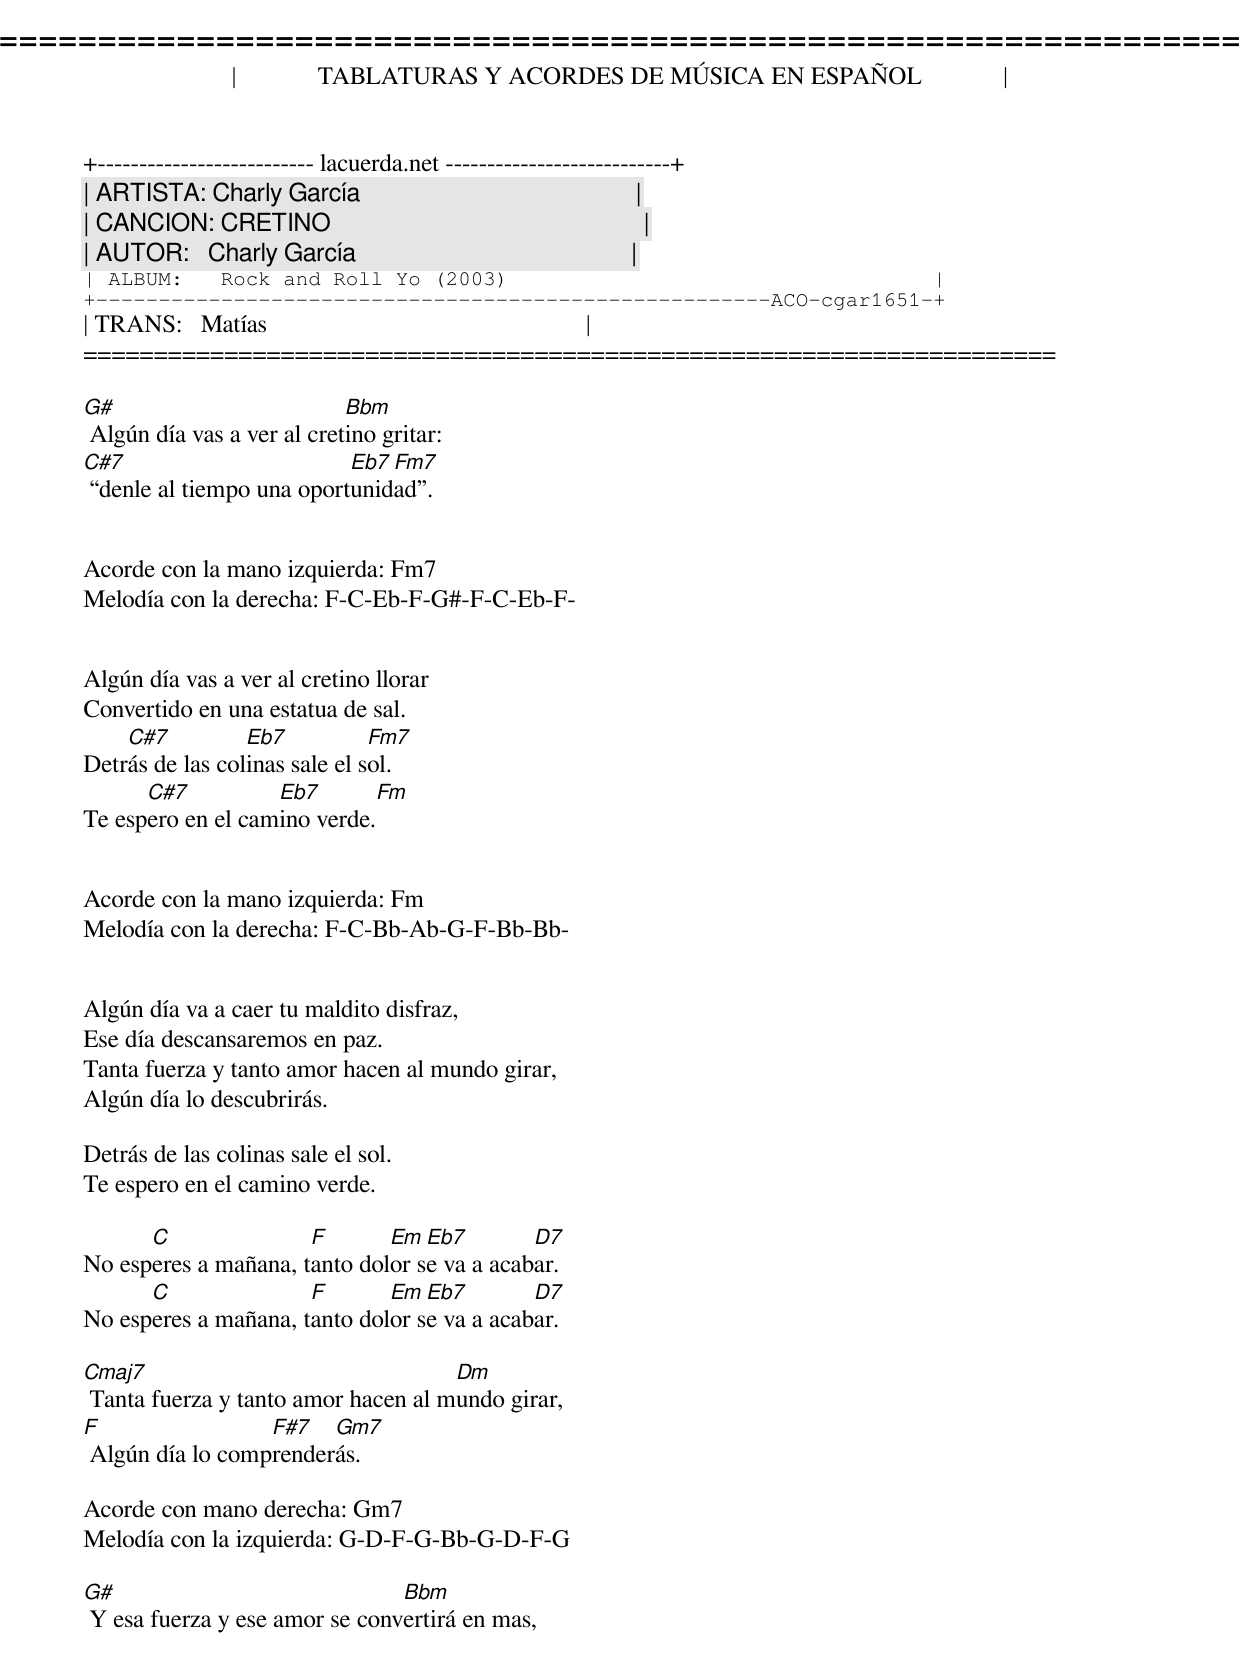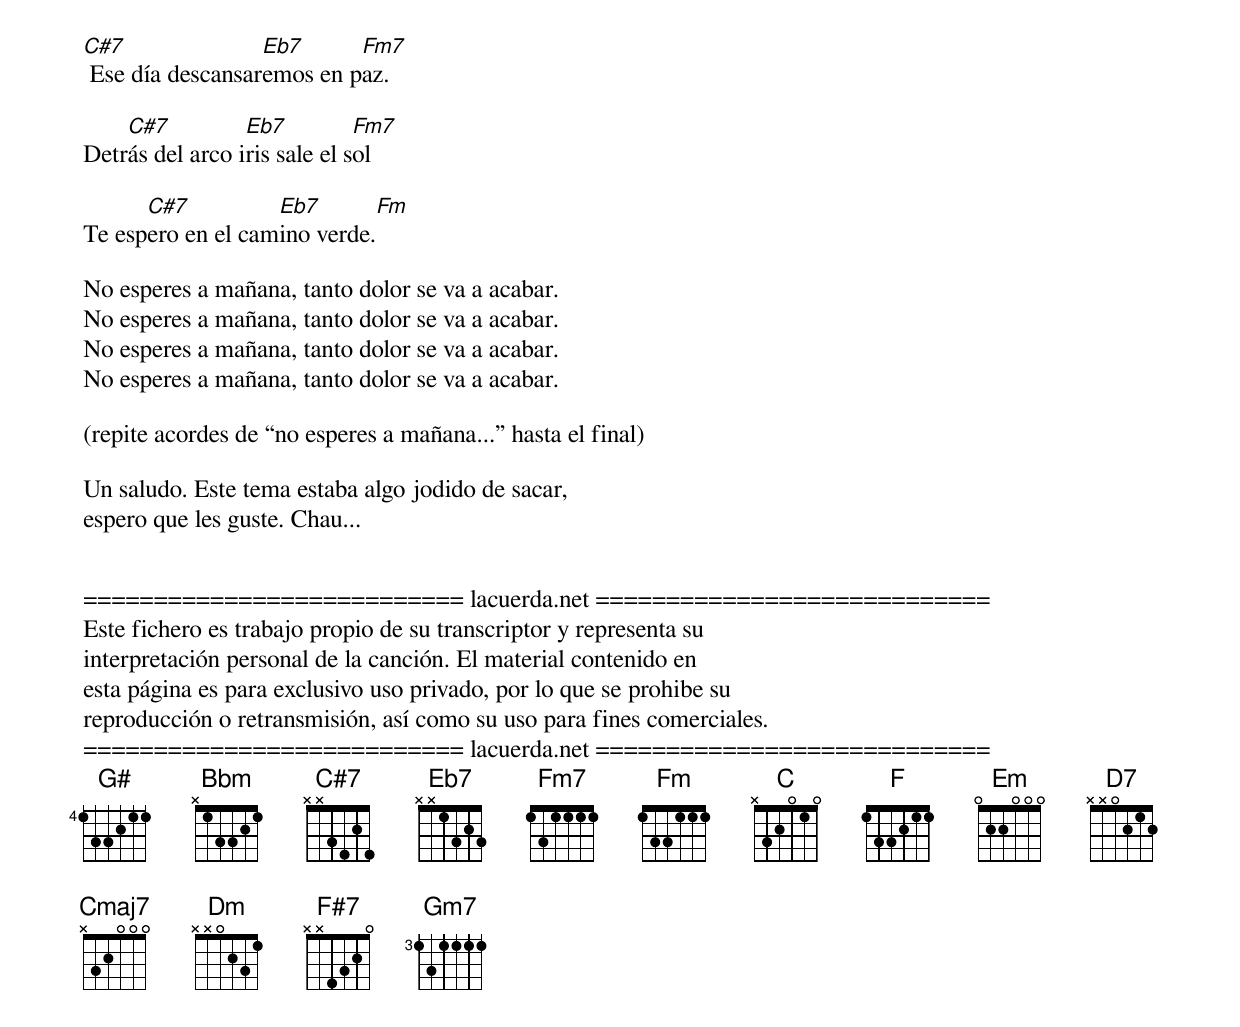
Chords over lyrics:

=====================================================================
|             TABLATURAS Y ACORDES DE MÚSICA EN ESPAÑOL             |
+-------------------------- lacuerda.net ---------------------------+
| ARTISTA: Charly García                                            |
| CANCION: CRETINO                                                  |
| AUTOR:   Charly García                                            |
| ALBUM:   Rock and Roll Yo (2003)                                  |
+------------------------------------------------------ACO-cgar1651-+
| TRANS:   Matías                                                   |
=====================================================================

G#                          Bbm
 Algún día vas a ver al cretino gritar:
C#7                        Eb7 Fm7
 denle al tiempo una oportunidad.


Acorde con la mano izquierda: Fm7
Melodía con la derecha: F-C-Eb-F-G#-F-C-Eb-F-


Algún día vas a ver al cretino llorar
Convertido en una estatua de sal.
    C#7          Eb7           Fm7
Detrás de las colinas sale el sol.
      C#7          Eb7       Fm
Te espero en el camino verde.


Acorde con la mano izquierda: Fm
Melodía con la derecha: F-C-Bb-Ab-G-F-Bb-Bb-


Algún día va a caer tu maldito disfraz,
Ese día descansaremos en paz.
Tanta fuerza y tanto amor hacen al mundo girar,
Algún día lo descubrirás.

Detrás de las colinas sale el sol.
Te espero en el camino verde.

      C               F       Em  Eb7        D7
No esperes a mañana, tanto dolor se va a acabar.
      C               F       Em  Eb7        D7
No esperes a mañana, tanto dolor se va a acabar.

Cmaj7                                Dm
 Tanta fuerza y tanto amor hacen al mundo girar,
F                 F#7   Gm7
 Algún día lo comprenderás.

Acorde con mano derecha: Gm7
Melodía con la izquierda: G-D-F-G-Bb-G-D-F-G

G#                              Bbm
 Y esa fuerza y ese amor se convertirá en mas,
C#7               Eb7      Fm7
 Ese día descansaremos en paz.

    C#7          Eb7          Fm7
Detrás del arco iris sale el sol

      C#7          Eb7        Fm
Te espero en el camino verde.

No esperes a mañana, tanto dolor se va a acabar.
No esperes a mañana, tanto dolor se va a acabar.
No esperes a mañana, tanto dolor se va a acabar.
No esperes a mañana, tanto dolor se va a acabar.

(repite acordes de no esperes a mañana... hasta el final)

Un saludo. Este tema estaba algo jodido de sacar,
espero que les guste. Chau...


=========================== lacuerda.net ============================
Este fichero es trabajo propio de su transcriptor y representa su
interpretación personal de la canción. El material contenido en
esta página es para exclusivo uso privado, por lo que se prohibe su
reproducción o retransmisión, así como su uso para fines comerciales.
=========================== lacuerda.net ============================
